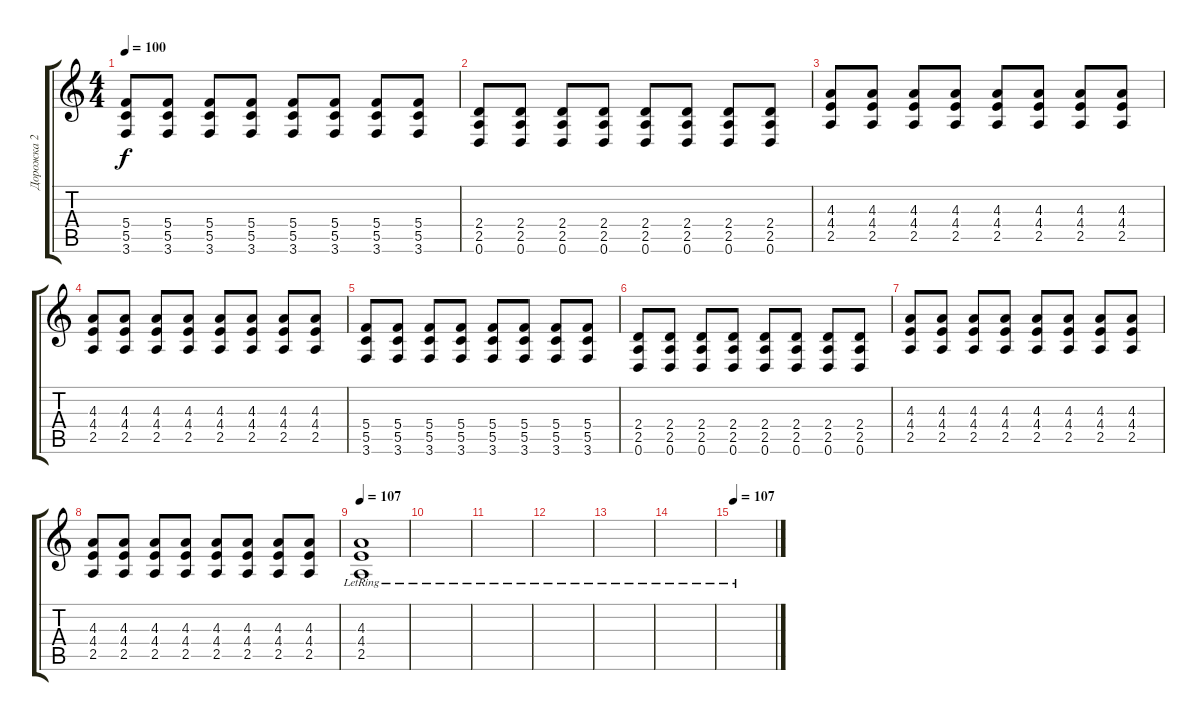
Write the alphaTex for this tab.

\track ("Дорожка 2" "Дорожка 2") {instrument distortionguitar}
\staff {score tabs}
\tuning (D4 A3 F3 C3 G2 D2) {hide}
\ts (4 4)
\tempo 100
\clef g2
\ks c
(5.4 5.5 3.6).8{dy f} (5.4 5.5 3.6).8 (5.4 5.5 3.6).8 (5.4 5.5 3.6).8 (5.4 5.5 3.6).8 (5.4 5.5 3.6).8 (5.4 5.5 3.6).8 (5.4 5.5 3.6).8 |
(2.4 2.5 0.6).8 (2.4 2.5 0.6).8 (2.4 2.5 0.6).8 (2.4 2.5 0.6).8 (2.4 2.5 0.6).8 (2.4 2.5 0.6).8 (2.4 2.5 0.6).8 (2.4 2.5 0.6).8 |
(4.3 4.4 2.5).8 (4.3 4.4 2.5).8 (4.3 4.4 2.5).8 (4.3 4.4 2.5).8 (4.3 4.4 2.5).8 (4.3 4.4 2.5).8 (4.3 4.4 2.5).8 (4.3 4.4 2.5).8 |
(4.3 4.4 2.5).8 (4.3 4.4 2.5).8 (4.3 4.4 2.5).8 (4.3 4.4 2.5).8 (4.3 4.4 2.5).8 (4.3 4.4 2.5).8 (4.3 4.4 2.5).8 (4.3 4.4 2.5).8 |
(5.4 5.5 3.6).8 (5.4 5.5 3.6).8 (5.4 5.5 3.6).8 (5.4 5.5 3.6).8 (5.4 5.5 3.6).8 (5.4 5.5 3.6).8 (5.4 5.5 3.6).8 (5.4 5.5 3.6).8 |
(2.4 2.5 0.6).8 (2.4 2.5 0.6).8 (2.4 2.5 0.6).8 (2.4 2.5 0.6).8 (2.4 2.5 0.6).8 (2.4 2.5 0.6).8 (2.4 2.5 0.6).8 (2.4 2.5 0.6).8 |
(4.3 4.4 2.5).8 (4.3 4.4 2.5).8 (4.3 4.4 2.5).8 (4.3 4.4 2.5).8 (4.3 4.4 2.5).8 (4.3 4.4 2.5).8 (4.3 4.4 2.5).8 (4.3 4.4 2.5).8 |
(4.3 4.4 2.5).8 (4.3 4.4 2.5).8 (4.3 4.4 2.5).8 (4.3 4.4 2.5).8 (4.3 4.4 2.5).8 (4.3 4.4 2.5).8 (4.3 4.4 2.5).8 (4.3 4.4 2.5).8 |
\tempo 107
(4.3{lr} 4.4{lr} 2.5{lr}).1 |
|
|
|
|
|
\tempo 107
